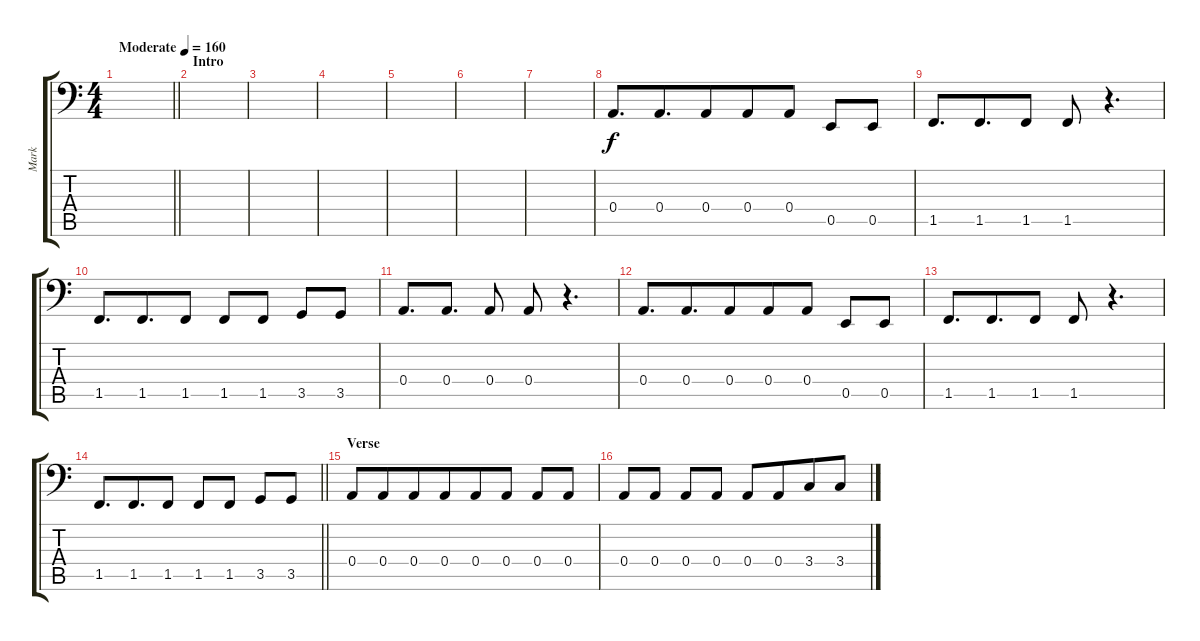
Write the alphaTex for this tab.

\track ("Mark" "Mark") {instrument electricbassfinger}
\staff {score tabs}
\tuning (C3 G2 D2 A1 E1 B0) {hide}
\ts (4 4)
\tempo (160 "Moderate")
\clef f4
\barLineRight lightlight
\ks c
|
\section ("" "Intro")
|
|
|
|
|
|
0.4.8{d} 0.4.8{d beam merge} 0.4.8{beam merge} 0.4.8 0.4.8 0.5.8{beam merge} 0.5.8 |
1.5.8{d} 1.5.8{d beam merge} 1.5.8 1.5.8{beam merge} r.4{d} |
1.5.8{d beam merge} 1.5.8{d beam merge} 1.5.8 1.5.8 1.5.8 3.5.8 3.5.8 |
0.4.8{d beam merge} 0.4.8{d} 0.4.8 0.4.8{beam merge} r.4{d} |
0.4.8{d} 0.4.8{d beam merge} 0.4.8{beam merge} 0.4.8 0.4.8 0.5.8{beam merge} 0.5.8 |
1.5.8{d} 1.5.8{d beam merge} 1.5.8 1.5.8{beam merge} r.4{d} |
\barLineRight lightlight
1.5.8{d beam merge} 1.5.8{d beam merge} 1.5.8 1.5.8 1.5.8 3.5.8 3.5.8 |
\section ("" "Verse")
0.4.8 0.4.8{beam merge} 0.4.8{beam merge} 0.4.8{beam merge} 0.4.8 0.4.8 0.4.8{beam merge} 0.4.8 |
0.4.8{beam merge} 0.4.8 0.4.8 0.4.8 0.4.8{beam merge} 0.4.8{beam merge} 3.4.8 3.4.8
